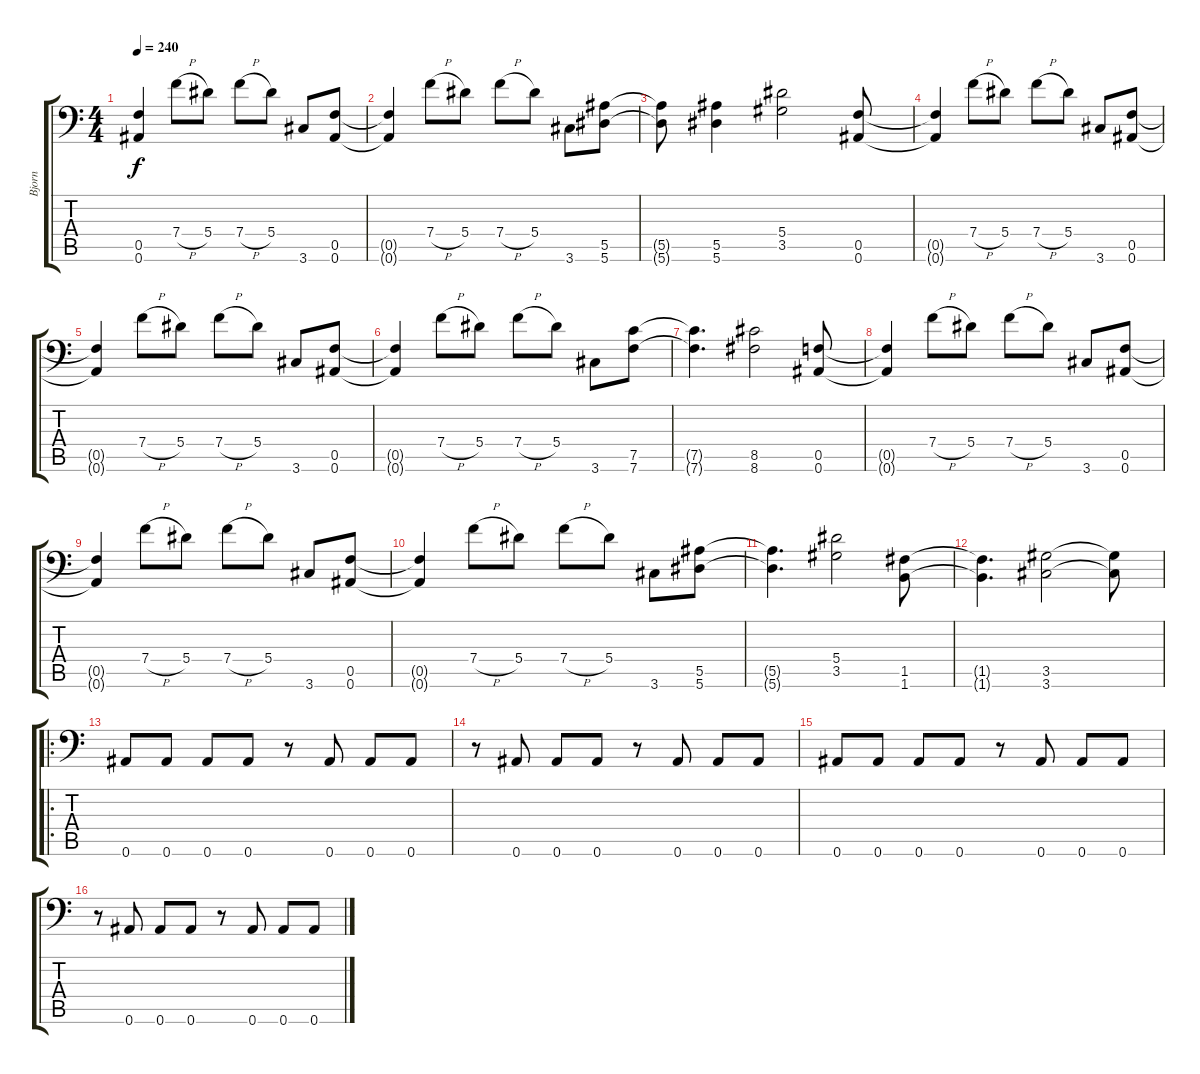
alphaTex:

\track ("Bjorn" "Bjorn") {instrument distortionguitar}
\staff {score tabs}
\tuning (C4 G3 Eb3 Bb2 F2 Bb1) {hide}
\ts (4 4)
\tempo 240
\clef f4
\ks c
(0.5{t} 0.6{t}).4{dy f} 7.4{h}.8 5.4.8 7.4{h}.8 5.4.8 3.6.8 (0.5 0.6).8 |
(0.5{t} 0.6{t}).4 7.4{h}.8 5.4.8 7.4{h}.8 5.4.8 3.6.8 (5.5 5.6).8 |
(5.5{t} 5.6{t}).8 (5.5 5.6).4 (5.4 3.5).2 (0.5 0.6).8 |
(0.5{t} 0.6{t}).4 7.4{h}.8 5.4.8 7.4{h}.8 5.4.8 3.6.8 (0.5 0.6).8 |
(0.5{t} 0.6{t}).4 7.4{h}.8 5.4.8 7.4{h}.8 5.4.8 3.6.8 (0.5 0.6).8 |
(0.5{t} 0.6{t}).4 7.4{h}.8 5.4.8 7.4{h}.8 5.4.8 3.6.8 (7.5 7.6).8 |
(7.5{t} 7.6{t}).4{d} (8.5 8.6).2 (0.5 0.6).8 |
(0.5{t} 0.6{t}).4 7.4{h}.8 5.4.8 7.4{h}.8 5.4.8 3.6.8 (0.5 0.6).8 |
(0.5{t} 0.6{t}).4 7.4{h}.8 5.4.8 7.4{h}.8 5.4.8 3.6.8 (0.5 0.6).8 |
(0.5{t} 0.6{t}).4 7.4{h}.8 5.4.8 7.4{h}.8 5.4.8 3.6.8 (5.5 5.6).8 |
(5.5{t} 5.6{t}).4{d} (5.4 3.5).2 (1.5 1.6).8 |
(1.5{t} 1.6{t}).4{d} (3.5 3.6).2 (3.5{t} 3.6{t}).8 |
\ro
0.6.8 0.6.8 0.6.8 0.6.8 r.8 0.6.8 0.6.8 0.6.8 |
r.8 0.6.8 0.6.8 0.6.8 r.8 0.6.8 0.6.8 0.6.8 |
0.6.8 0.6.8 0.6.8 0.6.8 r.8 0.6.8 0.6.8 0.6.8 |
r.8 0.6.8 0.6.8 0.6.8 r.8 0.6.8 0.6.8 0.6.8
